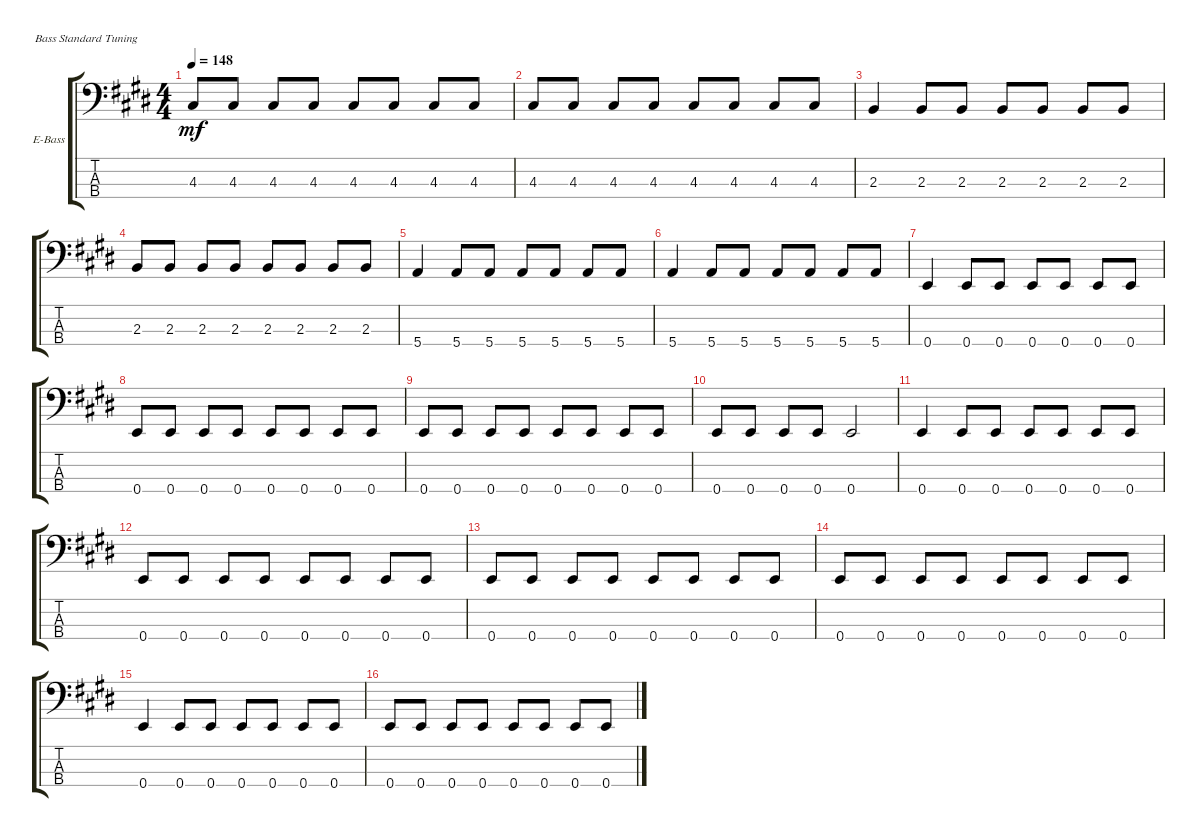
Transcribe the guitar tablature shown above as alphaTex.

\bracketExtendMode groupsimilarinstruments
\firstSystemTrackNameOrientation horizontal
\otherSystemsTrackNameOrientation horizontal
\track ("Bass" "E-Bass") {instrument electricbasspick}
\staff {score tabs}
\tuning (G2 D2 A1 E1)
\ts (4 4)
\tempo 148
\clef f4
\ks e
4.3.8{dy mf} 4.3.8 4.3.8 4.3.8 4.3.8 4.3.8 4.3.8 4.3.8 |
4.3.8 4.3.8 4.3.8 4.3.8 4.3.8 4.3.8 4.3.8 4.3.8 |
2.3.4 2.3.8 2.3.8 2.3.8 2.3.8 2.3.8 2.3.8 |
2.3.8 2.3.8 2.3.8 2.3.8 2.3.8 2.3.8 2.3.8 2.3.8 |
5.4.4 5.4.8 5.4.8 5.4.8 5.4.8 5.4.8 5.4.8 |
5.4.4 5.4.8 5.4.8 5.4.8 5.4.8 5.4.8 5.4.8 |
0.4.4 0.4.8 0.4.8 0.4.8 0.4.8 0.4.8 0.4.8 |
0.4.8 0.4.8 0.4.8 0.4.8 0.4.8 0.4.8 0.4.8 0.4.8 |
0.4.8 0.4.8 0.4.8 0.4.8 0.4.8 0.4.8 0.4.8 0.4.8 |
0.4.8 0.4.8 0.4.8 0.4.8 0.4.2 |
0.4.4 0.4.8 0.4.8 0.4.8 0.4.8 0.4.8 0.4.8 |
0.4.8 0.4.8 0.4.8 0.4.8 0.4.8 0.4.8 0.4.8 0.4.8 |
0.4.8 0.4.8 0.4.8 0.4.8 0.4.8 0.4.8 0.4.8 0.4.8 |
0.4.8 0.4.8 0.4.8 0.4.8 0.4.8 0.4.8 0.4.8 0.4.8 |
0.4.4 0.4.8 0.4.8 0.4.8 0.4.8 0.4.8 0.4.8 |
0.4.8 0.4.8 0.4.8 0.4.8 0.4.8 0.4.8 0.4.8 0.4.8
